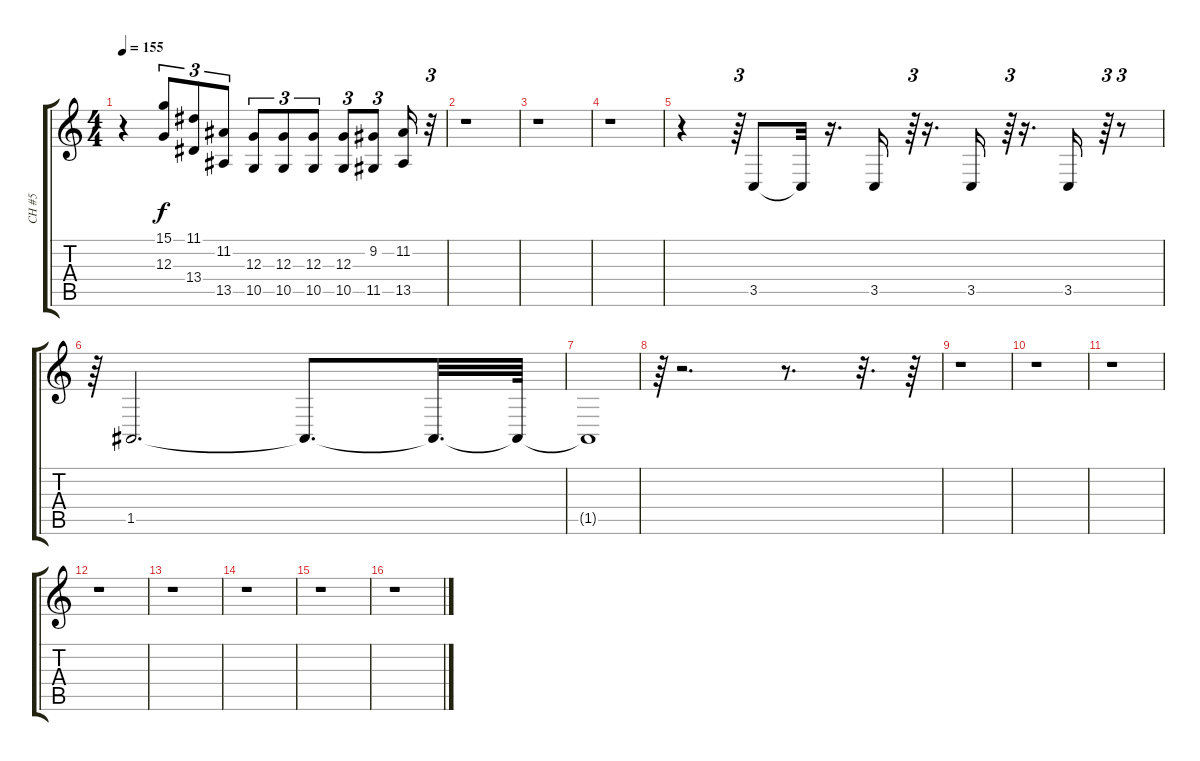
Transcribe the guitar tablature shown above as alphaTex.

\track ("CH #5" "CH #5") {instrument stringensemble1}
\staff {score tabs}
\tuning (E4 B3 G3 D3 A2 E2) {hide}
\ts (4 4)
\tempo 155
\clef g2
\ks c
r.4{dy p} (15.1 12.3).8{tu (3 2) dy f} (11.1 13.4).8{tu (3 2)} (11.2 13.5).8{tu (3 2)} (12.3 10.5).8{tu (3 2)} (12.3 10.5).8{tu (3 2)} (12.3 10.5).8{tu (3 2)} (12.3 10.5).8{tu (3 2)} (9.2 11.5).8{tu (3 2)} (11.2 13.5).16 r.32{tu (3 2)} |
r.1 |
r.1 |
r.1 |
r.4 r.64{tu (3 2)} 3.5.8{balance 12} 3.5{t}.32 r.16{d} 3.5.16 r.64{tu (3 2)} r.16{d} 3.5.16 r.64{tu (3 2)} r.16{d} 3.5.16 r.64{tu (3 2)} r.8{tu (3 2)} |
r.64{tu (3 2)} 1.5.2{d} 1.5{t}.8{d} 1.5{t}.32{d} 1.5{t}.64 |
1.5{t}.1 |
r.64{tu (3 2)} r.2{d} r.8{d} r.32{d} r.64 |
r.1 |
r.1 |
r.1 |
r.1 |
r.1 |
r.1 |
r.1 |
r.1
